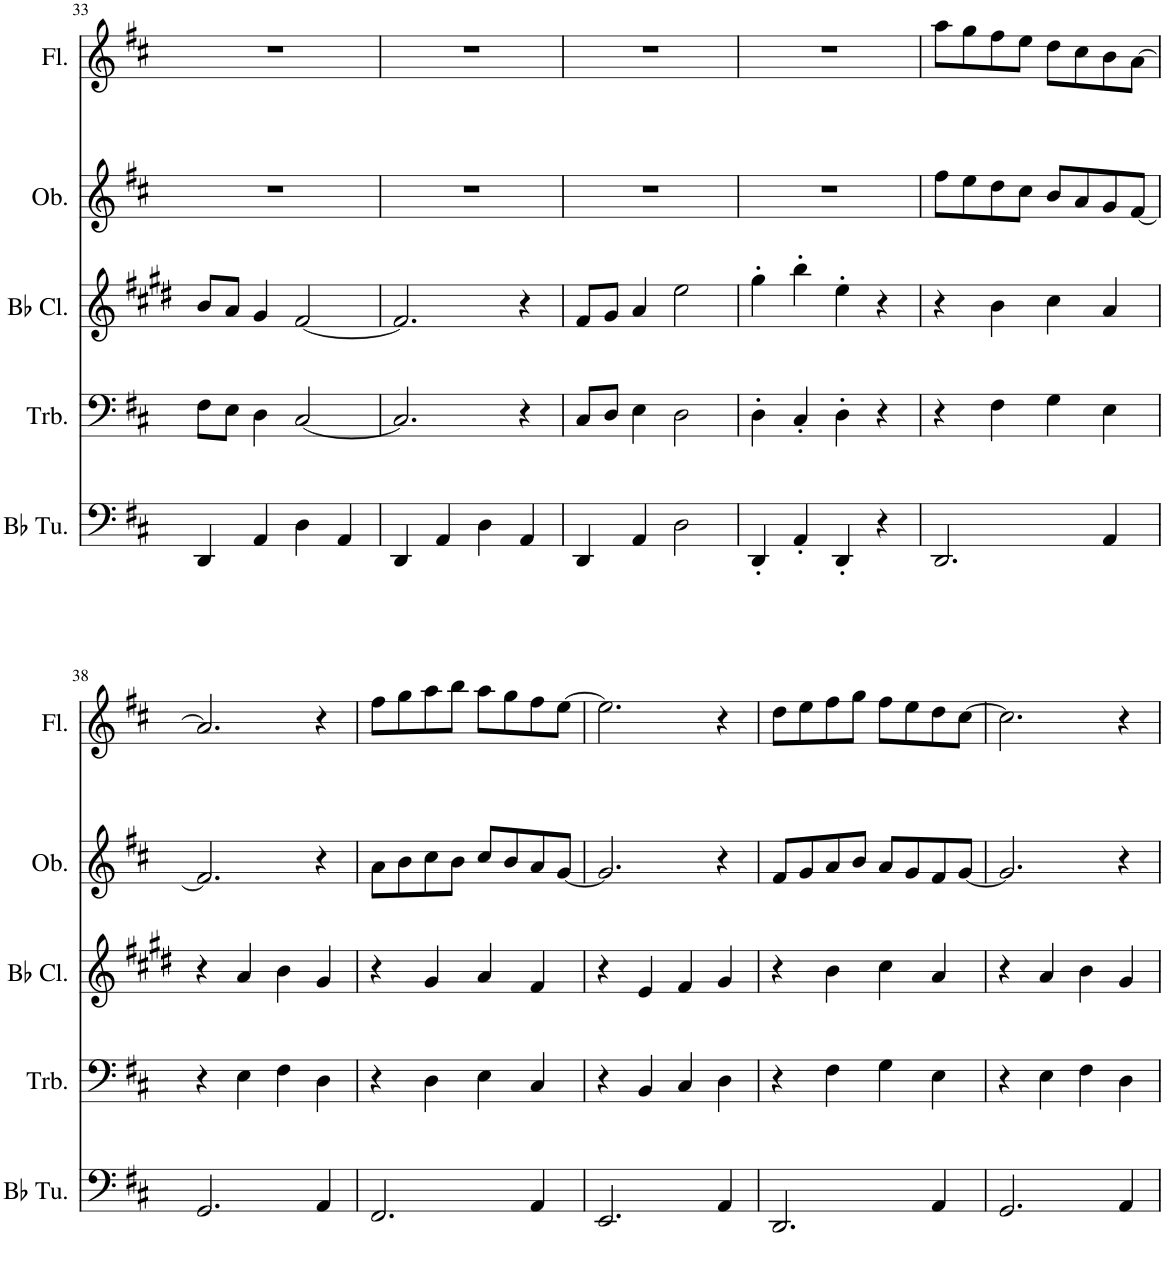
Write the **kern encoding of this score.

**kern	**kern	**kern	**kern	**kern
*part5	*part4	*part3	*part2	*part1
*staff5	*staff4	*staff3	*staff2	*staff1
*I"Bb Tuba	*I"Trombone	*I"Bb Clarinet	*I"Oboe	*I"Flute
*I'Bb Tu.	*I'Trb.	*I'Bb Cl.	*I'Ob.	*I'Fl.
!!LO:PB:g=z
*clefF4	*clefF4	*clefG2	*clefG2	*clefG2
*	*	*Trd1c2	*	*
*k[f#c#]	*k[f#c#]	*k[f#c#g#d#]	*k[f#c#]	*k[f#c#]
*M4/4	*M4/4	*M4/4	*M4/4	*M4/4
=33	=33	=33	=33	=33
4DD/	8F#\L	8b/L	1r	1r
.	8E\J	8a/J	.	.
4AA/	4D\	4g#/	.	.
4D\	[2C#/	[2f#/	.	.
4AA/	.	.	.	.
=34	=34	=34	=34	=34
4DD/	2.C#/]	2.f#/]	1r	1r
4AA/	.	.	.	.
4D\	.	.	.	.
4AA/	4r	4r	.	.
=35	=35	=35	=35	=35
4DD/	8C#/L	8f#/L	1r	1r
.	8D/J	8g#/J	.	.
4AA/	4E\	4a/	.	.
2D\	2D\	2ee\	.	.
=36	=36	=36	=36	=36
4DD'/	4D'\	4gg#'\	1r	1r
4AA'/	4C#'/	4bb'\	.	.
4DD'/	4D'\	4ee'\	.	.
4r	4r	4r	.	.
=37	=37	=37	=37	=37
2.DD/	4r	4r	8ff#\L	8aa\L
.	.	.	8ee\	8gg\
.	4F#\	4b\	8dd\	8ff#\
.	.	.	8cc#\J	8ee\J
.	4G\	4cc#\	8b/L	8dd\L
.	.	.	8a/	8cc#\
4AA/	4E\	4a/	8g/	8b\
.	.	.	[8f#/J	[8a\J
!!LO:LB:g=z
=38	=38	=38	=38	=38
2.GG/	4r	4r	2.f#/]	2.a/]
.	4E\	4a/	.	.
.	4F#\	4b\	.	.
4AA/	4D\	4g#/	4r	4r
=39	=39	=39	=39	=39
2.FF#/	4r	4r	8a\L	8ff#\L
.	.	.	8b\	8gg\
.	4D\	4g#/	8cc#\	8aa\
.	.	.	8b\J	8bb\J
.	4E\	4a/	8cc#/L	8aa\L
.	.	.	8b/	8gg\
4AA/	4C#/	4f#/	8a/	8ff#\
.	.	.	[8g/J	[8ee\J
=40	=40	=40	=40	=40
2.EE/	4r	4r	2.g/]	2.ee\]
.	4BB/	4e/	.	.
.	4C#/	4f#/	.	.
4AA/	4D\	4g#/	4r	4r
=41	=41	=41	=41	=41
2.DD/	4r	4r	8f#/L	8dd\L
.	.	.	8g/	8ee\
.	4F#\	4b\	8a/	8ff#\
.	.	.	8b/J	8gg\J
.	4G\	4cc#\	8a/L	8ff#\L
.	.	.	8g/	8ee\
4AA/	4E\	4a/	8f#/	8dd\
.	.	.	[8g/J	[8cc#\J
=42	=42	=42	=42	=42
2.GG/	4r	4r	2.g/]	2.cc#\]
.	4E\	4a/	.	.
.	4F#\	4b\	.	.
4AA/	4D\	4g#/	4r	4r
=	=	=	=	=
*-	*-	*-	*-	*-
